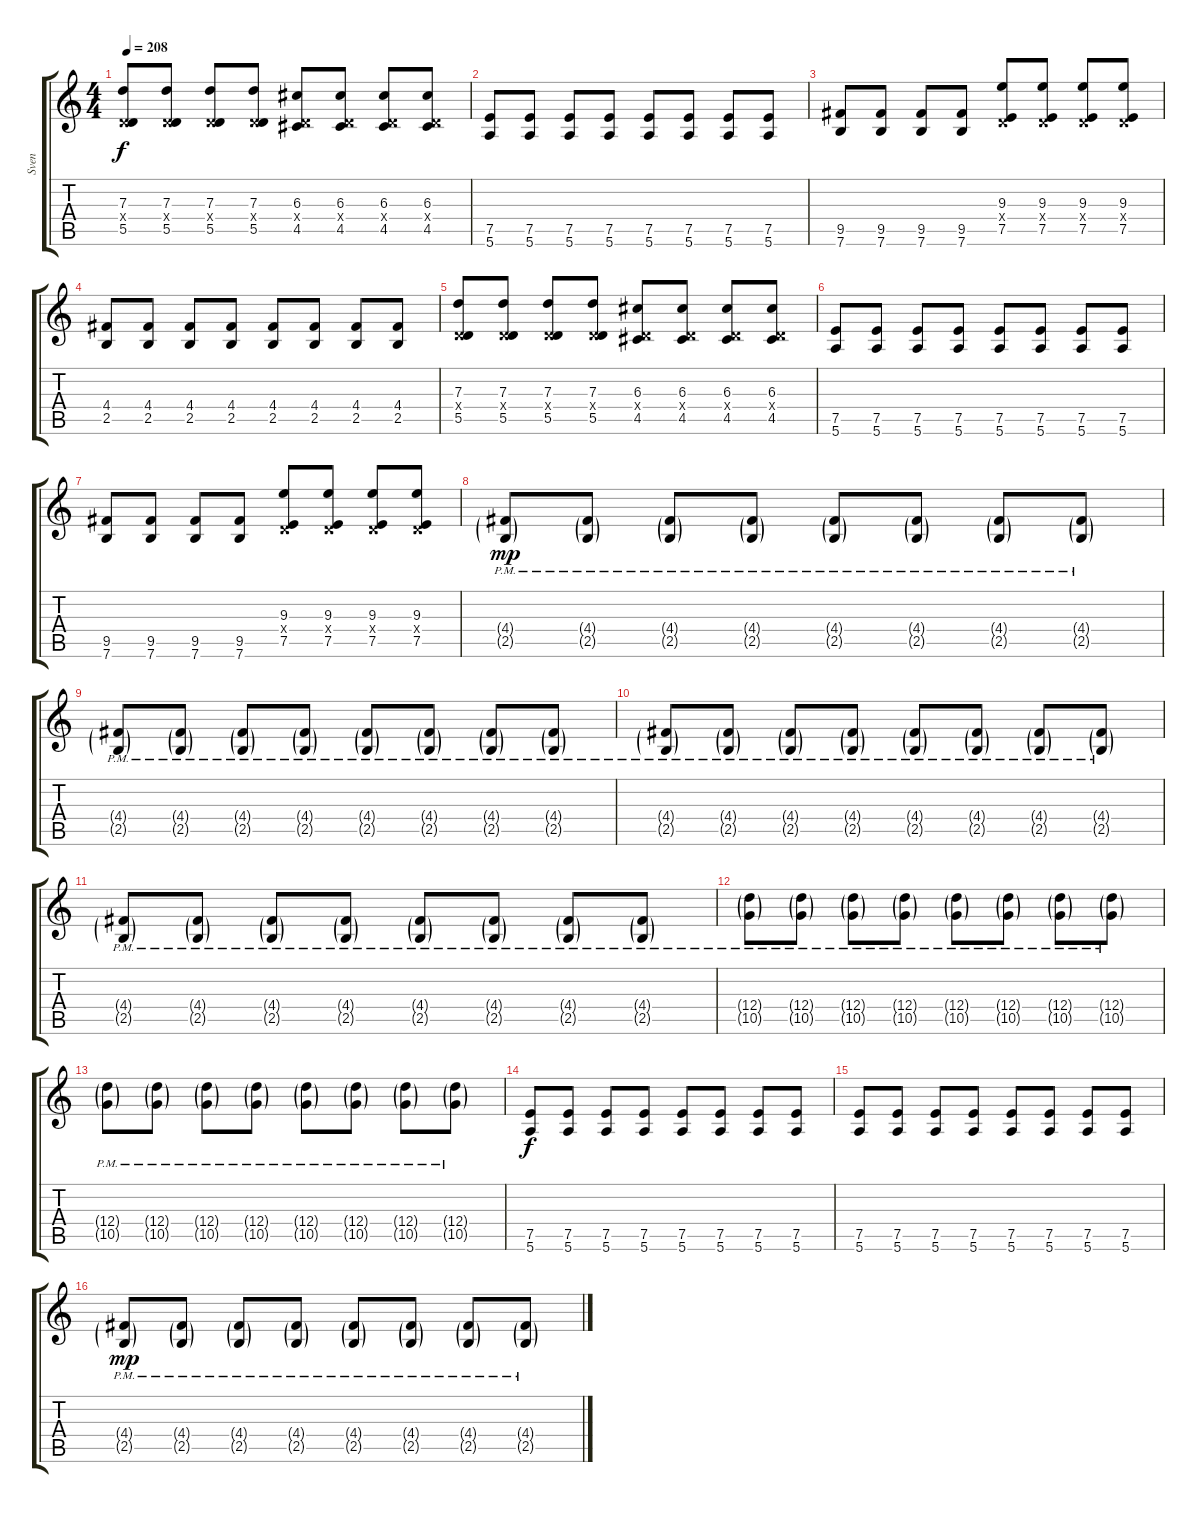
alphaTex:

\track ("Sven" "Sven") {instrument distortionguitar}
\staff {score tabs}
\tuning (E4 B3 G3 D3 A2 E2) {hide}
\ts (4 4)
\tempo 208
\clef g2
\ks c
(7.3 0.4{x} 5.5).8{dy f} (7.3 0.4{x} 5.5).8 (7.3 0.4{x} 5.5).8 (7.3 0.4{x} 5.5).8 (6.3 0.4{x} 4.5).8 (6.3 0.4{x} 4.5).8 (6.3 0.4{x} 4.5).8 (6.3 0.4{x} 4.5).8 |
(7.5 5.6).8 (7.5 5.6).8 (7.5 5.6).8 (7.5 5.6).8 (7.5 5.6).8 (7.5 5.6).8 (7.5 5.6).8 (7.5 5.6).8 |
(9.5 7.6).8 (9.5 7.6).8 (9.5 7.6).8 (9.5 7.6).8 (9.3 0.4{x} 7.5).8 (9.3 0.4{x} 7.5).8 (9.3 0.4{x} 7.5).8 (9.3 0.4{x} 7.5).8 |
(4.4 2.5).8{volume 11 instrument distortionguitar} (4.4 2.5).8 (4.4 2.5).8 (4.4 2.5).8 (4.4 2.5).8 (4.4 2.5).8 (4.4 2.5).8 (4.4 2.5).8 |
(7.3 0.4{x} 5.5).8 (7.3 0.4{x} 5.5).8 (7.3 0.4{x} 5.5).8 (7.3 0.4{x} 5.5).8 (6.3 0.4{x} 4.5).8 (6.3 0.4{x} 4.5).8 (6.3 0.4{x} 4.5).8 (6.3 0.4{x} 4.5).8 |
(7.5 5.6).8 (7.5 5.6).8 (7.5 5.6).8 (7.5 5.6).8 (7.5 5.6).8 (7.5 5.6).8 (7.5 5.6).8 (7.5 5.6).8 |
(9.5 7.6).8 (9.5 7.6).8 (9.5 7.6).8 (9.5 7.6).8 (9.3 0.4{x} 7.5).8 (9.3 0.4{x} 7.5).8 (9.3 0.4{x} 7.5).8 (9.3 0.4{x} 7.5).8 |
(4.4{g pm} 2.5{g pm}).8{dy mp volume 14} (4.4{g pm} 2.5{g pm}).8 (4.4{g pm} 2.5{g pm}).8 (4.4{g pm} 2.5{g pm}).8 (4.4{g pm} 2.5{g pm}).8 (4.4{g pm} 2.5{g pm}).8 (4.4{g pm} 2.5{g pm}).8 (4.4{g pm} 2.5{g pm}).8 |
(4.4{g pm} 2.5{g pm}).8 (4.4{g pm} 2.5{g pm}).8 (4.4{g pm} 2.5{g pm}).8 (4.4{g pm} 2.5{g pm}).8 (4.4{g pm} 2.5{g pm}).8 (4.4{g pm} 2.5{g pm}).8 (4.4{g pm} 2.5{g pm}).8 (4.4{g pm} 2.5{g pm}).8 |
(4.4{g pm} 2.5{g pm}).8 (4.4{g pm} 2.5{g pm}).8 (4.4{g pm} 2.5{g pm}).8 (4.4{g pm} 2.5{g pm}).8 (4.4{g pm} 2.5{g pm}).8 (4.4{g pm} 2.5{g pm}).8 (4.4{g pm} 2.5{g pm}).8 (4.4{g pm} 2.5{g pm}).8 |
(4.4{g pm} 2.5{g pm}).8 (4.4{g pm} 2.5{g pm}).8 (4.4{g pm} 2.5{g pm}).8 (4.4{g pm} 2.5{g pm}).8 (4.4{g pm} 2.5{g pm}).8 (4.4{g pm} 2.5{g pm}).8 (4.4{g pm} 2.5{g pm}).8 (4.4{g pm} 2.5{g pm}).8 |
(12.4{g pm} 10.5{g pm}).8 (12.4{g pm} 10.5{g pm}).8 (12.4{g pm} 10.5{g pm}).8 (12.4{g pm} 10.5{g pm}).8 (12.4{g pm} 10.5{g pm}).8 (12.4{g pm} 10.5{g pm}).8 (12.4{g pm} 10.5{g pm}).8 (12.4{g pm} 10.5{g pm}).8 |
(12.4{g pm} 10.5{g pm}).8 (12.4{g pm} 10.5{g pm}).8 (12.4{g pm} 10.5{g pm}).8 (12.4{g pm} 10.5{g pm}).8 (12.4{g pm} 10.5{g pm}).8 (12.4{g pm} 10.5{g pm}).8 (12.4{g pm} 10.5{g pm}).8 (12.4{g pm} 10.5{g pm}).8 |
(7.5 5.6).8{dy f} (7.5 5.6).8 (7.5 5.6).8 (7.5 5.6).8 (7.5 5.6).8 (7.5 5.6).8 (7.5 5.6).8 (7.5 5.6).8 |
(7.5 5.6).8 (7.5 5.6).8 (7.5 5.6).8 (7.5 5.6).8 (7.5 5.6).8 (7.5 5.6).8 (7.5 5.6).8 (7.5 5.6).8 |
(4.4{g pm} 2.5{g pm}).8{dy mp volume 14} (4.4{g pm} 2.5{g pm}).8 (4.4{g pm} 2.5{g pm}).8 (4.4{g pm} 2.5{g pm}).8 (4.4{g pm} 2.5{g pm}).8 (4.4{g pm} 2.5{g pm}).8 (4.4{g pm} 2.5{g pm}).8 (4.4{g pm} 2.5{g pm}).8
